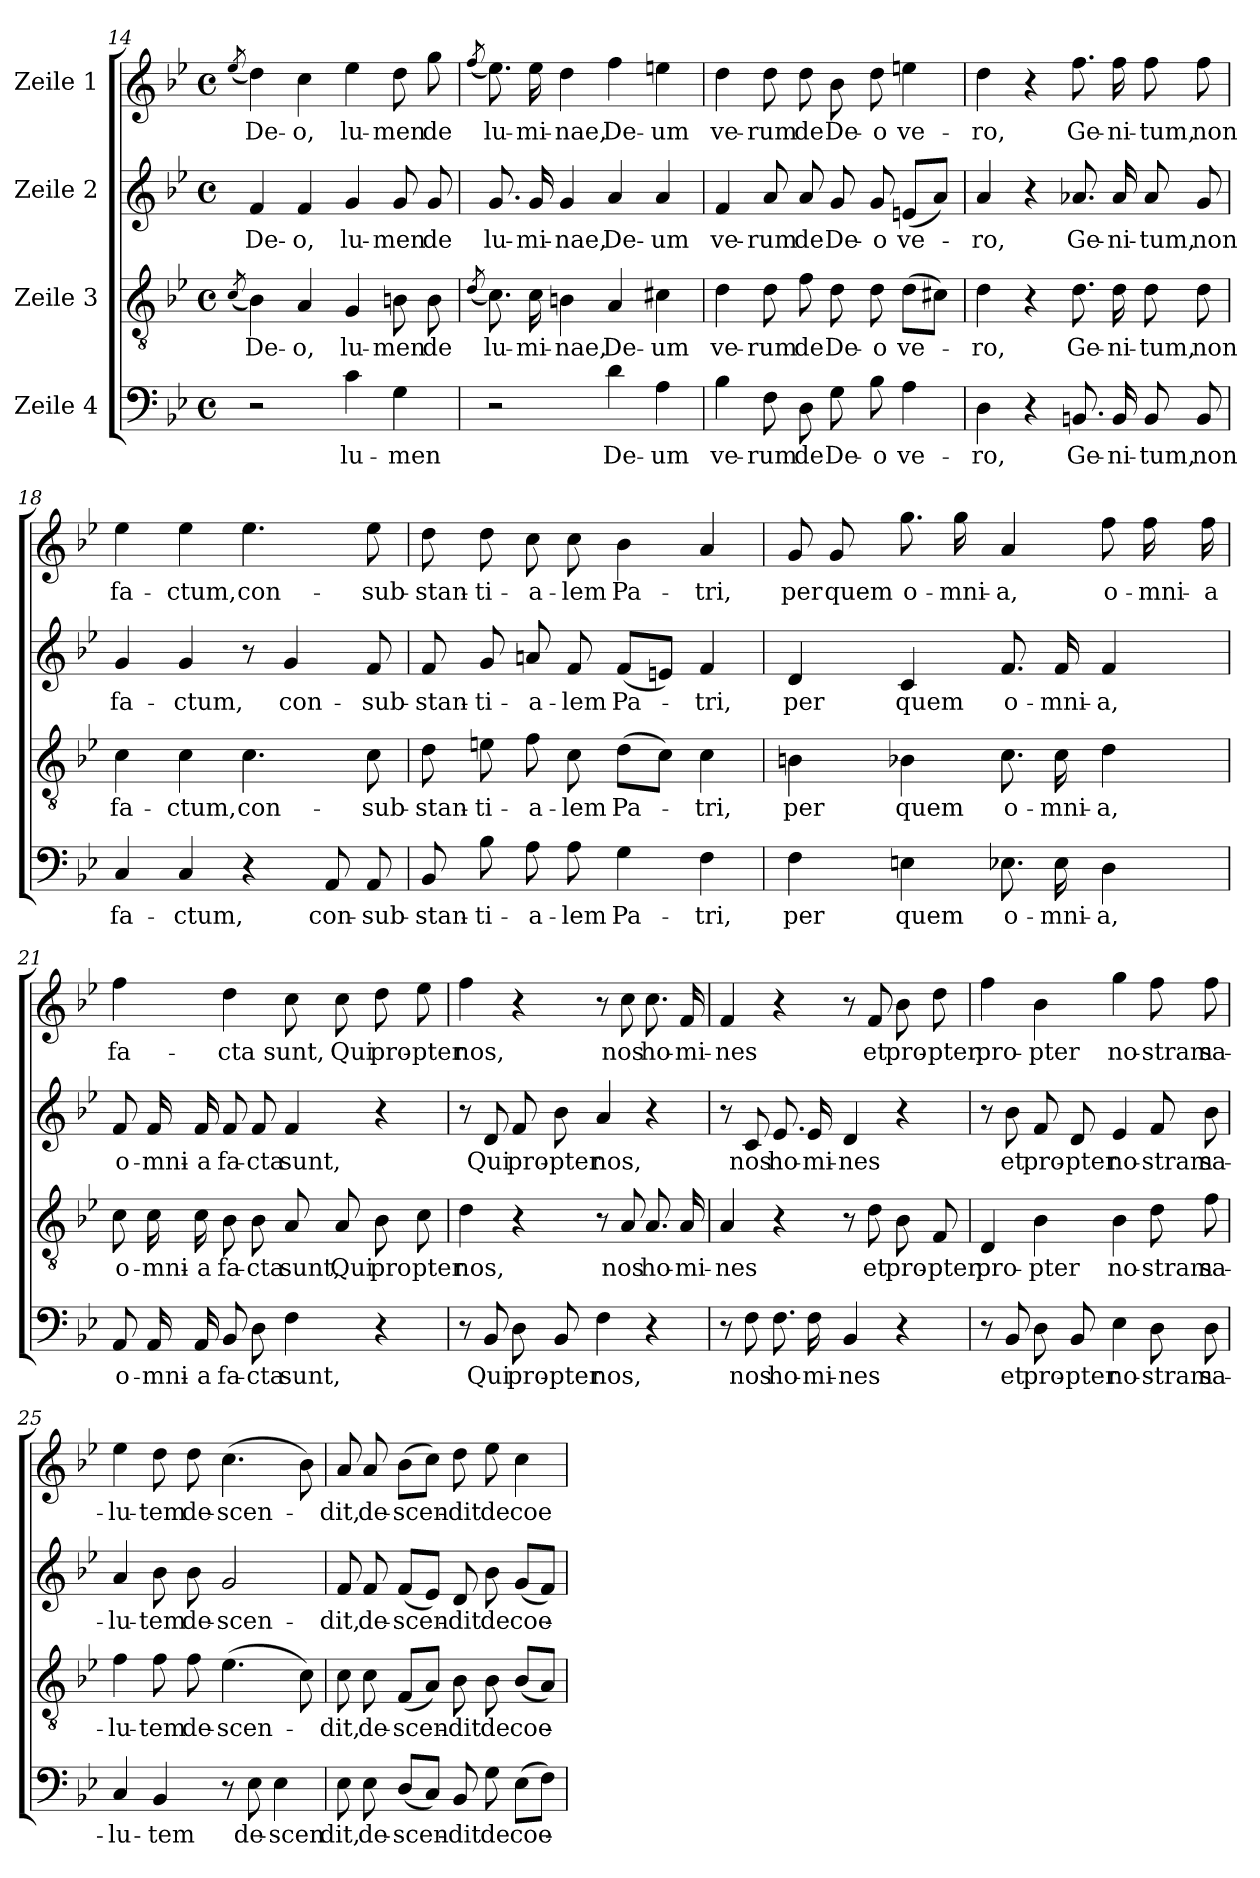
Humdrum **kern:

**kern	**text	**kern	**text	**kern	**text	**kern	**text
*part4	*part4	*part3	*part3	*part2	*part2	*part1	*part1
*staff4	*staff4	*staff3	*staff3	*staff2	*staff2	*staff1	*staff1
*I"Zeile 4	*	*I"Zeile 3	*	*I"Zeile 2	*	*I"Zeile 1	*
*clefF4	*	*clefGv2	*	*clefG2	*	*clefG2	*
*k[b-e-]	*	*k[b-e-]	*	*k[b-e-]	*	*k[b-e-]	*
*M4/4	*	*M4/4	*	*M4/4	*	*M4/4	*
*met(c)	*	*met(c)	*	*met(c)	*	*met(c)	*
=14	=14	=14	=14	=14	=14	=14	=14
.	.	(8qc/	.	.	.	(8qee-/	.
!	!	!	!LO:LY:b	!	!LO:LY:b	!	!LO:LY:b
2r	.	4B-\)	De-	4f/	De-	4dd\)	De-
!	!	!	!LO:LY:b	!	!LO:LY:b	!	!LO:LY:b
.	.	4A/	-o,	4f/	-o,	4cc\	-o,
!	!LO:LY:b	!	!LO:LY:b	!	!LO:LY:b	!	!LO:LY:b
4c\	lu-	4G/	lu-	4g/	lu-	4ee-\	lu-
!	!LO:LY:b	!	!LO:LY:b	!	!LO:LY:b	!	!LO:LY:b
4G\	-men	8Bn\	-men	8g/	-men	8dd\	-men
!	!	!	!LO:LY:b	!	!LO:LY:b	!	!LO:LY:b
.	.	8B\	de	8g/	de	8gg\	de
=15	=15	=15	=15	=15	=15	=15	=15
.	.	(8qd/	.	.	.	(8qff/	.
!	!	!	!LO:LY:b	!	!LO:LY:b	!	!LO:LY:b
2r	.	8.c\)	lu-	8.g/	lu-	8.ee-\)	lu-
!	!	!	!LO:LY:b	!	!LO:LY:b	!	!LO:LY:b
.	.	16c\	-mi-	16g/	-mi-	16ee-\	-mi-
!	!	!	!LO:LY:b	!	!LO:LY:b	!	!LO:LY:b
.	.	4Bn\	-nae,	4g/	-nae,	4dd\	-nae,
!	!LO:LY:b	!	!LO:LY:b	!	!LO:LY:b	!	!LO:LY:b
4d\	De-	4A/	De-	4a/	De-	4ff\	De-
!	!LO:LY:b	!	!LO:LY:b	!	!LO:LY:b	!	!LO:LY:b
4A\	-um	4c#X\	-um	4a/	-um	4een\	-um
=16	=16	=16	=16	=16	=16	=16	=16
!	!LO:LY:b	!	!LO:LY:b	!	!LO:LY:b	!	!LO:LY:b
4B-\	ve-	4d\	ve-	4f/	ve-	4dd\	ve-
!	!LO:LY:b	!	!LO:LY:b	!	!LO:LY:b	!	!LO:LY:b
8F\	-rum	8d\	-rum	8a/	-rum	8dd\	-rum
!	!LO:LY:b	!	!LO:LY:b	!	!LO:LY:b	!	!LO:LY:b
8D\	de	8f\	de	8a/	de	8dd\	de
!	!LO:LY:b	!	!LO:LY:b	!	!LO:LY:b	!	!LO:LY:b
8G\	De-	8d\	De-	8g/	De-	8b-\	De-
!	!LO:LY:b	!	!LO:LY:b	!	!LO:LY:b	!	!LO:LY:b
8B-\	-o	8d\	-o	8g/	-o	8dd\	-o
!	!LO:LY:b	!	!LO:LY:b	!	!LO:LY:b	!	!LO:LY:b
4A\	ve-	(8d\L	ve-	(8en/L	ve-	4een\	ve-
.	.	8c#X\J)	.	8a/J)	.	.	.
!!LO:LB:g=z
=17	=17	=17	=17	=17	=17	=17	=17
!	!LO:LY:b	!	!LO:LY:b	!	!LO:LY:b	!	!LO:LY:b
4D\	-ro,	4d\	-ro,	4a/	-ro,	4dd\	-ro,
4r	.	4r	.	4r	.	4r	.
!	!LO:LY:b	!	!LO:LY:b	!	!LO:LY:b	!	!LO:LY:b
8.BBn/	Ge-	8.d\	Ge-	8.a-X/	Ge-	8.ff\	Ge-
!	!LO:LY:b	!	!LO:LY:b	!	!LO:LY:b	!	!LO:LY:b
16BB/	-ni-	16d\	-ni-	16a-/	-ni-	16ff\	-ni-
!	!LO:LY:b	!	!LO:LY:b	!	!LO:LY:b	!	!LO:LY:b
8BB/	-tum,	8d\	-tum,	8a-/	-tum,	8ff\	-tum,
!	!LO:LY:b	!	!LO:LY:b	!	!LO:LY:b	!	!LO:LY:b
8BB/	non	8d\	non	8g/	non	8ff\	non
=18	=18	=18	=18	=18	=18	=18	=18
!	!LO:LY:b	!	!LO:LY:b	!	!LO:LY:b	!	!LO:LY:b
4C/	fa-	4c\	fa-	4g/	fa-	4ee-\	fa-
!	!LO:LY:b	!	!LO:LY:b	!	!LO:LY:b	!	!LO:LY:b
4C/	-ctum,	4c\	-ctum,	4g/	-ctum,	4ee-\	-ctum,
!	!	!	!LO:LY:b	!	!	!	!LO:LY:b
4r	.	4.c\	con-	8r	.	4.ee-\	con-
!	!	!	!	!	!LO:LY:b	!	!
.	.	.	.	4g/	con-	.	.
!	!LO:LY:b	!	!	!	!	!	!
8AA/	con-	.	.	.	.	.	.
!	!LO:LY:b	!	!LO:LY:b	!	!LO:LY:b	!	!LO:LY:b
8AA/	-sub-	8c\	-sub-	8f/	-sub-	8ee-\	-sub-
=19	=19	=19	=19	=19	=19	=19	=19
!	!LO:LY:b	!	!LO:LY:b	!	!LO:LY:b	!	!LO:LY:b
8BB-i/	-stan-	8d\	-stan-	8f/	-stan-	8dd\	-stan-
!	!LO:LY:b	!	!LO:LY:b	!	!LO:LY:b	!	!LO:LY:b
8B-\	-ti-	8en\	-ti-	8g/	-ti-	8dd\	-ti-
!	!LO:LY:b	!	!LO:LY:b	!	!LO:LY:b	!	!LO:LY:b
8A\	-a-	8f\	-a-	8ani/	-a-	8cc\	-a-
!	!LO:LY:b	!	!LO:LY:b	!	!LO:LY:b	!	!LO:LY:b
8A\	-lem	8c\	-lem	8f/	-lem	8cc\	-lem
!	!LO:LY:b	!	!LO:LY:b	!	!LO:LY:b	!	!LO:LY:b
4G\	Pa-	(8d\L	Pa-	(8f/L	Pa-	4b-\	Pa-
.	.	8c\J)	.	8en/J)	.	.	.
!	!LO:LY:b	!	!LO:LY:b	!	!LO:LY:b	!	!LO:LY:b
4F\	-tri,	4c\	-tri,	4f/	-tri,	4a/	-tri,
!!LO:LB:g=z
=20	=20	=20	=20	=20	=20	=20	=20
!	!LO:LY:b	!	!LO:LY:b	!	!LO:LY:b	!	!LO:LY:b
4F\	per	4Bn\	per	4d/	per	8g/	per
!	!	!	!	!	!	!	!LO:LY:b
.	.	.	.	.	.	8g/	quem
!	!LO:LY:b	!	!LO:LY:b	!	!LO:LY:b	!	!LO:LY:b
4En\	quem	4B-X\	quem	4c/	quem	8.gg\	o-
!	!	!	!	!	!	!	!LO:LY:b
.	.	.	.	.	.	16gg\	-mni-
!	!LO:LY:b	!	!LO:LY:b	!	!LO:LY:b	!	!LO:LY:b
8.E-X\	o-	8.c\	o-	8.f/	o-	4a/	-a,
!	!LO:LY:b	!	!LO:LY:b	!	!LO:LY:b	!	!
16E-\	-mni-	16c\	-mni-	16f/	-mni-	.	.
!	!LO:LY:b	!	!LO:LY:b	!	!LO:LY:b	!	!LO:LY:b
4D\	-a,	4d\	-a,	4f/	-a,	8ff\	o-
!	!	!	!	!	!	!	!LO:LY:b
.	.	.	.	.	.	16ff\	-mni-
!	!	!	!	!	!	!	!LO:LY:b
.	.	.	.	.	.	16ff\	-a
=21	=21	=21	=21	=21	=21	=21	=21
!	!LO:LY:b	!	!LO:LY:b	!	!LO:LY:b	!	!LO:LY:b
8AA/	o-	8c\	o-	8f/	o-	4ff\	fa-
!	!LO:LY:b	!	!LO:LY:b	!	!LO:LY:b	!	!
16AA/	-mni-	16c\	-mni-	16f/	-mni-	.	.
!	!LO:LY:b	!	!LO:LY:b	!	!LO:LY:b	!	!
16AA/	-a	16c\	-a	16f/	-a	.	.
!	!LO:LY:b	!	!LO:LY:b	!	!LO:LY:b	!	!LO:LY:b
8BB-/	fa-	8B-\	fa-	8f/	fa-	4dd\	-cta
!	!LO:LY:b	!	!LO:LY:b	!	!LO:LY:b	!	!
8D\	-cta	8B-\	-cta	8f/	-cta	.	.
!	!LO:LY:b	!	!LO:LY:b	!	!LO:LY:b	!	!LO:LY:b
4F\	sunt,	8A/	sunt,	4f/	sunt,	8cc\	sunt,
!	!	!	!LO:LY:b	!	!	!	!LO:LY:b
.	.	8A/	Qui	.	.	8cc\	Qui
!	!	!	!LO:LY:b	!	!	!	!LO:LY:b
4r	.	8B-\	pro	4r	.	8dd\	pro-
!	!	!	!LO:LY:b	!	!	!	!LO:LY:b
.	.	8c\	-pter	.	.	8ee-\	-pter
=22	=22	=22	=22	=22	=22	=22	=22
!	!	!	!LO:LY:b	!	!	!	!LO:LY:b
8r	.	4d\	nos,	8r	.	4ff\	nos,
!	!LO:LY:b	!	!	!	!LO:LY:b	!	!
8BB-/	Qui	.	.	8d/	Qui	.	.
!	!LO:LY:b	!	!	!	!LO:LY:b	!	!
8D\	pro-	4r	.	8f/	pro-	4r	.
!	!LO:LY:b	!	!	!	!LO:LY:b	!	!
8BB-/	-pter	.	.	8b-\	-pter	.	.
!	!LO:LY:b	!	!	!	!LO:LY:b	!	!
4F\	nos,	8r	.	4a/	nos,	8r	.
!	!	!	!LO:LY:b	!	!	!	!LO:LY:b
.	.	8A/	nos	.	.	8cc\	nos
!	!	!	!LO:LY:b	!	!	!	!LO:LY:b
4r	.	8.A/	ho-	4r	.	8.cc\	ho-
!	!	!	!LO:LY:b	!	!	!	!LO:LY:b
.	.	16A/	-mi-	.	.	16f/	-mi-
!!LO:PB:g=z
=23	=23	=23	=23	=23	=23	=23	=23
!	!	!	!LO:LY:b	!	!	!	!LO:LY:b
8r	.	4A/	-nes	8r	.	4f/	-nes
!	!LO:LY:b	!	!	!	!LO:LY:b	!	!
8F\	nos	.	.	8c/	nos	.	.
!	!LO:LY:b	!	!	!	!LO:LY:b	!	!
8.F\	ho-	4r	.	8.e-/	ho-	4r	.
!	!LO:LY:b	!	!	!	!LO:LY:b	!	!
16F\	-mi-	.	.	16e-/	-mi-	.	.
!	!LO:LY:b	!	!	!	!LO:LY:b	!	!
4BB-/	-nes	8r	.	4d/	-nes	8r	.
!	!	!	!LO:LY:b	!	!	!	!LO:LY:b
.	.	8d\	et	.	.	8f/	et
!	!	!	!LO:LY:b	!	!	!	!LO:LY:b
4r	.	8B-\	pro-	4r	.	8b-\	pro-
!	!	!	!LO:LY:b	!	!	!	!LO:LY:b
.	.	8F/	-pter,	.	.	8dd\	-pter,
=24	=24	=24	=24	=24	=24	=24	=24
!	!	!	!LO:LY:b	!	!	!	!LO:LY:b
8r	.	4D/	pro-	8r	.	4ff\	pro-
!	!LO:LY:b	!	!	!	!LO:LY:b	!	!
8BB-/	et	.	.	8b-\	et	.	.
!	!LO:LY:b	!	!LO:LY:b	!	!LO:LY:b	!	!LO:LY:b
8D\	pro-	4B-\	-pter	8f/	pro-	4b-\	-pter
!	!LO:LY:b	!	!	!	!LO:LY:b	!	!
8BB-/	-pter	.	.	8d/	-pter	.	.
!	!LO:LY:b	!	!LO:LY:b	!	!LO:LY:b	!	!LO:LY:b
4E-\	no-	4B-\	no-	4e-/	no-	4gg\	no-
!	!LO:LY:b	!	!LO:LY:b	!	!LO:LY:b	!	!LO:LY:b
8D\	-stram	8d\	-stram	8f/	-stram	8ff\	-stram
!	!LO:LY:b	!	!LO:LY:b	!	!LO:LY:b	!	!LO:LY:b
8D\	sa-	8f\	sa-	8b-\	sa-	8ff\	sa-
=25	=25	=25	=25	=25	=25	=25	=25
!	!LO:LY:b	!	!LO:LY:b	!	!LO:LY:b	!	!LO:LY:b
4C/	-lu-	4f\	-lu-	4a/	-lu-	4ee-\	-lu-
!	!LO:LY:b	!	!LO:LY:b	!	!LO:LY:b	!	!LO:LY:b
4BB-/	-tem	8f\	-tem	8b-\	-tem	8dd\	-tem
!	!	!	!LO:LY:b	!	!LO:LY:b	!	!LO:LY:b
.	.	8f\	de-	8b-\	de-	8dd\	de-
!	!	!	!LO:LY:b	!	!LO:LY:b	!	!LO:LY:b
8r	.	(4.e-\	-scen-	2g/	-scen-	(4.cc\	-scen-
!	!LO:LY:b	!	!	!	!	!	!
8E-\	de-	.	.	.	.	.	.
!	!LO:LY:b	!	!	!	!	!	!
4E-\	-scen	.	.	.	.	.	.
.	.	8c\)	.	.	.	8b-\)	.
!!LO:LB:g=z
=26	=26	=26	=26	=26	=26	=26	=26
!	!LO:LY:b	!	!LO:LY:b	!	!LO:LY:b	!	!LO:LY:b
8E-\	-dit,	8c\	-dit,	8f/	-dit,	8a/	-dit,
!	!LO:LY:b	!	!LO:LY:b	!	!LO:LY:b	!	!LO:LY:b
8E-\	de-	8c\	de-	8f/	de-	8a/	de-
!	!LO:LY:b	!	!LO:LY:b	!	!LO:LY:b	!	!LO:LY:b
(8D/L	-scen-	(8F/L	-scen-	(8f/L	-scen-	(8b-\L	-scen-
8C/J)	.	8A/J)	.	8e-/J)	.	8cc\J)	.
!	!LO:LY:b	!	!LO:LY:b	!	!LO:LY:b	!	!LO:LY:b
8BB-/	-dit	8B-\	-dit	8d/	-dit	8dd\	-dit
!	!LO:LY:b	!	!LO:LY:b	!	!LO:LY:b	!	!LO:LY:b
8G\	de	8B-\	de	8b-\	de	8ee-\	de
!	!LO:LY:b	!	!LO:LY:b	!	!LO:LY:b	!	!LO:LY:b
(8E-\L	coe-	(8B-/L	coe-	(8g/L	coe-	4cc\	coe-
8F\J)	.	8A/J)	.	8f/J)	.	.	.
=	=	=	=	=	=	=	=
*-	*-	*-	*-	*-	*-	*-	*-
